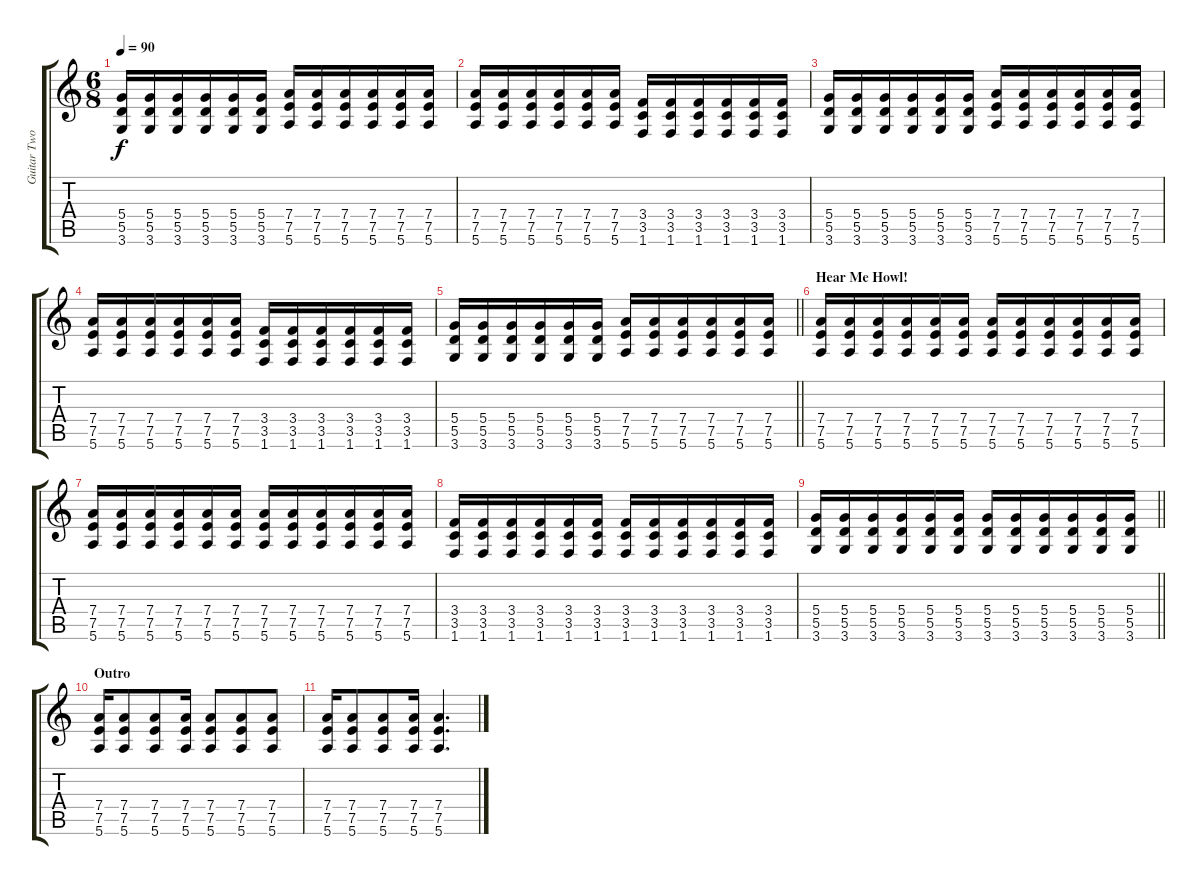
\track ("Guitar Two" "Guitar Two") {instrument overdrivenguitar}
\staff {score tabs}
\tuning (E4 B3 G3 D3 A2 E2) {hide}
\ts (6 8)
\tempo 90
\clef g2
\ks c
(5.4 5.5 3.6).16{dy f} (5.4 5.5 3.6).16 (5.4 5.5 3.6).16 (5.4 5.5 3.6).16 (5.4 5.5 3.6).16 (5.4 5.5 3.6).16 (7.4 7.5 5.6).16 (7.4 7.5 5.6).16 (7.4 7.5 5.6).16 (7.4 7.5 5.6).16 (7.4 7.5 5.6).16 (7.4 7.5 5.6).16 |
(7.4 7.5 5.6).16 (7.4 7.5 5.6).16 (7.4 7.5 5.6).16 (7.4 7.5 5.6).16 (7.4 7.5 5.6).16 (7.4 7.5 5.6).16 (3.4 3.5 1.6).16 (3.4 3.5 1.6).16 (3.4 3.5 1.6).16 (3.4 3.5 1.6).16 (3.4 3.5 1.6).16 (3.4 3.5 1.6).16 |
(5.4 5.5 3.6).16 (5.4 5.5 3.6).16 (5.4 5.5 3.6).16 (5.4 5.5 3.6).16 (5.4 5.5 3.6).16 (5.4 5.5 3.6).16 (7.4 7.5 5.6).16 (7.4 7.5 5.6).16 (7.4 7.5 5.6).16 (7.4 7.5 5.6).16 (7.4 7.5 5.6).16 (7.4 7.5 5.6).16 |
(7.4 7.5 5.6).16 (7.4 7.5 5.6).16 (7.4 7.5 5.6).16 (7.4 7.5 5.6).16 (7.4 7.5 5.6).16 (7.4 7.5 5.6).16 (3.4 3.5 1.6).16 (3.4 3.5 1.6).16 (3.4 3.5 1.6).16 (3.4 3.5 1.6).16 (3.4 3.5 1.6).16 (3.4 3.5 1.6).16 |
\barLineRight lightlight
(5.4 5.5 3.6).16 (5.4 5.5 3.6).16 (5.4 5.5 3.6).16 (5.4 5.5 3.6).16 (5.4 5.5 3.6).16 (5.4 5.5 3.6).16 (7.4 7.5 5.6).16 (7.4 7.5 5.6).16 (7.4 7.5 5.6).16 (7.4 7.5 5.6).16 (7.4 7.5 5.6).16 (7.4 7.5 5.6).16 |
\section ("" "Hear Me Howl!")
(7.4 7.5 5.6).16 (7.4 7.5 5.6).16 (7.4 7.5 5.6).16 (7.4 7.5 5.6).16 (7.4 7.5 5.6).16 (7.4 7.5 5.6).16 (7.4 7.5 5.6).16 (7.4 7.5 5.6).16 (7.4 7.5 5.6).16 (7.4 7.5 5.6).16 (7.4 7.5 5.6).16 (7.4 7.5 5.6).16 |
(7.4 7.5 5.6).16 (7.4 7.5 5.6).16 (7.4 7.5 5.6).16 (7.4 7.5 5.6).16 (7.4 7.5 5.6).16 (7.4 7.5 5.6).16 (7.4 7.5 5.6).16 (7.4 7.5 5.6).16 (7.4 7.5 5.6).16 (7.4 7.5 5.6).16 (7.4 7.5 5.6).16 (7.4 7.5 5.6).16 |
(3.4 3.5 1.6).16 (3.4 3.5 1.6).16 (3.4 3.5 1.6).16 (3.4 3.5 1.6).16 (3.4 3.5 1.6).16 (3.4 3.5 1.6).16 (3.4 3.5 1.6).16 (3.4 3.5 1.6).16 (3.4 3.5 1.6).16 (3.4 3.5 1.6).16 (3.4 3.5 1.6).16 (3.4 3.5 1.6).16 |
\barLineRight lightlight
(5.4 5.5 3.6).16 (5.4 5.5 3.6).16 (5.4 5.5 3.6).16 (5.4 5.5 3.6).16 (5.4 5.5 3.6).16 (5.4 5.5 3.6).16 (5.4 5.5 3.6).16 (5.4 5.5 3.6).16 (5.4 5.5 3.6).16 (5.4 5.5 3.6).16 (5.4 5.5 3.6).16 (5.4 5.5 3.6).16 |
\section ("" "Outro")
(7.4 7.5 5.6).16 (7.4 7.5 5.6).8 (7.4 7.5 5.6).8 (7.4 7.5 5.6).16 (7.4 7.5 5.6).8 (7.4 7.5 5.6).8 (7.4 7.5 5.6).8 |
(7.4 7.5 5.6).16 (7.4 7.5 5.6).8 (7.4 7.5 5.6).8 (7.4 7.5 5.6).16 (7.4 7.5 5.6).4{d}
